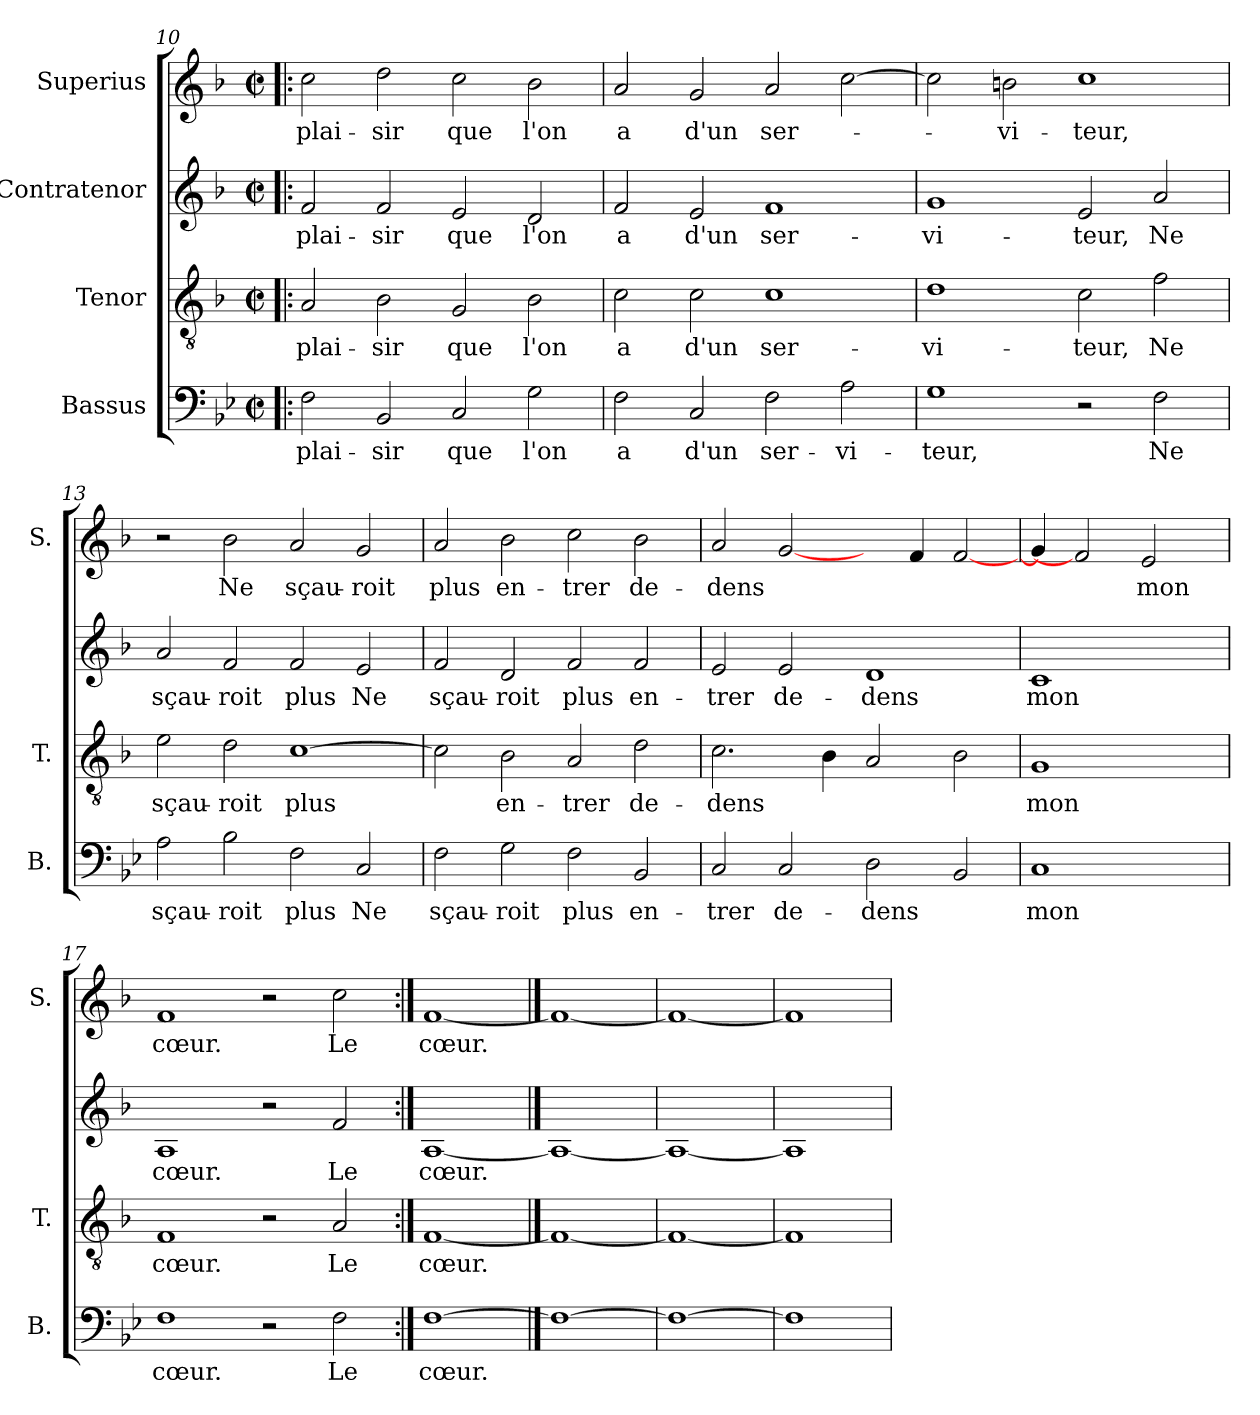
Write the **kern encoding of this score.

**kern	**text	**kern	**text	**kern	**text	**kern	**text
*part4	*part4	*part3	*part3	*part2	*part2	*part1	*part1
*staff4	*staff4	*staff3	*staff3	*staff2	*staff2	*staff1	*staff1
*I"Bassus	*	*I"Tenor	*	*I"Contratenor	*	*I"Superius	*
*I'B.	*	*I'T.	*	*	*	*I'S.	*
*clefF4	*	*clefGv2	*	*clefG2	*	*clefG2	*
*k[b-e-]	*	*k[b-]	*	*k[b-]	*	*k[b-]	*
*B-:	*	*F:	*	*F:	*	*F:	*
*M2/2	*	*M2/2	*	*M2/2	*	*M2/2	*
*met(c|)	*	*met(c|)	*	*met(c|)	*	*met(c|)	*
=10!|:	=10!|:	=10!|:	=10!|:	=10!|:	=10!|:	=10!|:	=10!|:
2F\	plai-	2A/	plai-	2f/	plai-	2cc\	plai-
2BB-/	-sir	2B-\	-sir	2f/	-sir	2dd\	-sir
2C/	que	2G/	que	2e/	que	2cc\	que
2G\	l'on	2B-\	l'on	2d/	l'on	2b-\	l'on
=11	=11	=11	=11	=11	=11	=11	=11
2F\	a	2c\	a	2f/	a	2a/	a
2C/	d'un	2c\	d'un	2e/	d'un	2g/	d'un
2F\	ser-	1c\	ser-	1f/	ser-	2a/	ser-
2A\	-vi-	.	.	.	.	[2cc\	.
=12	=12	=12	=12	=12	=12	=12	=12
1G\	-teur,	1d\	-vi-	1g/	-vi-	2cc\]	.
.	.	.	.	.	.	2bn\	-vi-
2r	.	2c\	-teur,	2e/	-teur,	1cc\	-teur,
2F\	Ne	2f\	Ne	2a/	Ne	.	.
!!LO:LB:g=z
=13	=13	=13	=13	=13	=13	=13	=13
2A\	sçau-	2e\	sçau-	2a/	sçau-	2r	.
2B-\	-roit	2d\	-roit	2f/	-roit	2b-\	Ne
2F\	plus	[1c\	plus	2f/	plus	2a/	sçau-
2C/	Ne	.	.	2e/	Ne	2g/	-roit
=14	=14	=14	=14	=14	=14	=14	=14
2F\	sçau-	2c\]	.	2f/	sçau-	2a/	plus
2G\	-roit	2B-\	en-	2d/	-roit	2b-\	en-
2F\	plus	2A/	-trer	2f/	plus	2cc\	-trer
2BB-/	en-	2d\	de-	2f/	en-	2b-\	de-
=15	=15	=15	=15	=15	=15	=15	=15
2C/	-trer	2.c\	-dens	2e/	-trer	2a/	-dens
2C/	de-	.	.	2e/	de-	[2g/	.
.	.	4B-\	.	.	.	.	.
2D\	-dens	2A/	.	1d/	-dens	4ryy	.
.	.	.	.	.	.	4f/	.
2BB-/	.	2B-\	.	.	.	[2f/	.
=16	=16	=16	=16	=16	=16	=16	=16
1C/	mon	1G/	mon	1c/	mon	4g/]	.
.	.	.	.	.	.	2f/]	.
.	.	.	.	.	.	2e/	mon
4ryy	.	4ryy	.	4ryy	.	.	.
=17	=17	=17	=17	=17	=17	=17	=17
1F\	cœur.	1F/	cœur.	1A/	cœur.	1f/	cœur.
2r	.	2r	.	2r	.	2r	.
2F\	Le	2A/	Le	2f/	Le	2cc\	Le
=18:|!	=18:|!	=18:|!	=18:|!	=18:|!	=18:|!	=18:|!	=18:|!
[1F\	cœur.	[1F/	cœur.	[1A/	cœur.	[1f/	cœur.
==19	==19	==19	==19	==19	==19	==19	==19
1F\_	.	1F/_	.	1A/_	.	1f/_	.
=20	=20	=20	=20	=20	=20	=20	=20
1F\_	.	1F/_	.	1A/_	.	1f/_	.
=21	=21	=21	=21	=21	=21	=21	=21
1F\]	.	1F/]	.	1A/]	.	1f/]	.
=	=	=	=	=	=	=	=
*-	*-	*-	*-	*-	*-	*-	*-
